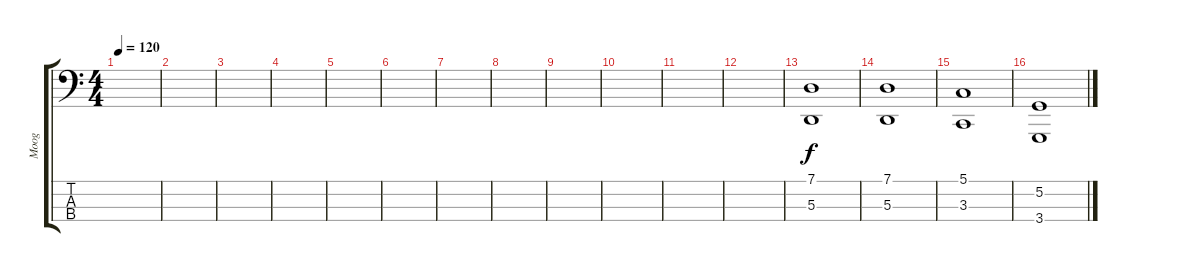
\track ("Moog" "Moog") {instrument lead8bassandlead}
\staff {score tabs}
\tuning (G2 D2 A1 E1) {hide}
\ts (4 4)
\tempo 120
\clef f4
\ks c
|
|
|
|
|
|
|
|
|
|
|
|
(7.1 5.3).1 |
(7.1 5.3).1 |
(5.1 3.3).1 |
(5.2 3.4).1
